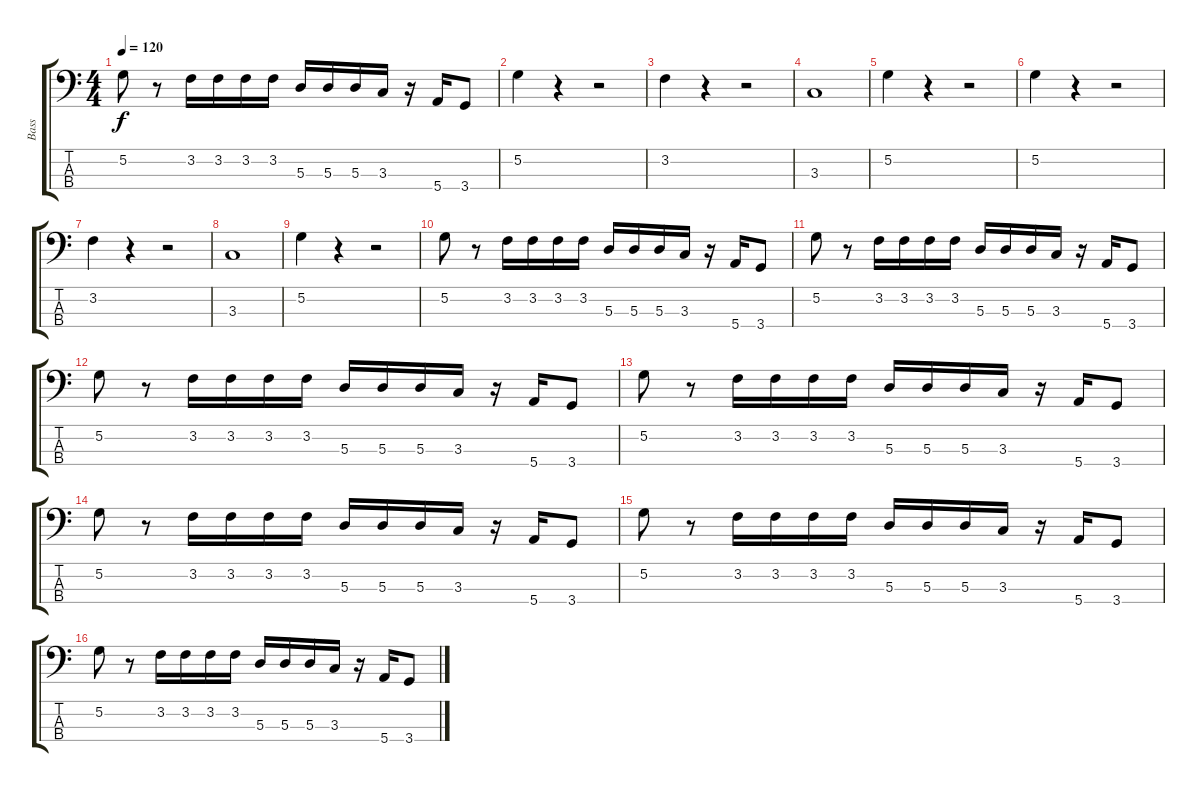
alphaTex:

\track ("Bass" "Bass") {instrument electricbassfinger}
\staff {score tabs}
\tuning (G2 D2 A1 E1) {hide}
\ts (4 4)
\tempo 120
\clef f4
\ks c
5.2.8{dy f} r.8 3.2.16 3.2.16 3.2.16 3.2.16 5.3.16 5.3.16 5.3.16 3.3.16 r.16 5.4.16 3.4.8 |
5.2.4 r.4 r.2 |
3.2.4 r.4 r.2 |
3.3.1 |
5.2.4 r.4 r.2 |
5.2.4 r.4 r.2 |
3.2.4 r.4 r.2 |
3.3.1 |
5.2.4 r.4 r.2 |
5.2.8 r.8 3.2.16 3.2.16 3.2.16 3.2.16 5.3.16 5.3.16 5.3.16 3.3.16 r.16 5.4.16 3.4.8 |
5.2.8 r.8 3.2.16 3.2.16 3.2.16 3.2.16 5.3.16 5.3.16 5.3.16 3.3.16 r.16 5.4.16 3.4.8 |
5.2.8 r.8 3.2.16 3.2.16 3.2.16 3.2.16 5.3.16 5.3.16 5.3.16 3.3.16 r.16 5.4.16 3.4.8 |
5.2.8 r.8 3.2.16 3.2.16 3.2.16 3.2.16 5.3.16 5.3.16 5.3.16 3.3.16 r.16 5.4.16 3.4.8 |
5.2.8 r.8 3.2.16 3.2.16 3.2.16 3.2.16 5.3.16 5.3.16 5.3.16 3.3.16 r.16 5.4.16 3.4.8 |
5.2.8 r.8 3.2.16 3.2.16 3.2.16 3.2.16 5.3.16 5.3.16 5.3.16 3.3.16 r.16 5.4.16 3.4.8 |
5.2.8 r.8 3.2.16 3.2.16 3.2.16 3.2.16 5.3.16 5.3.16 5.3.16 3.3.16 r.16 5.4.16 3.4.8
